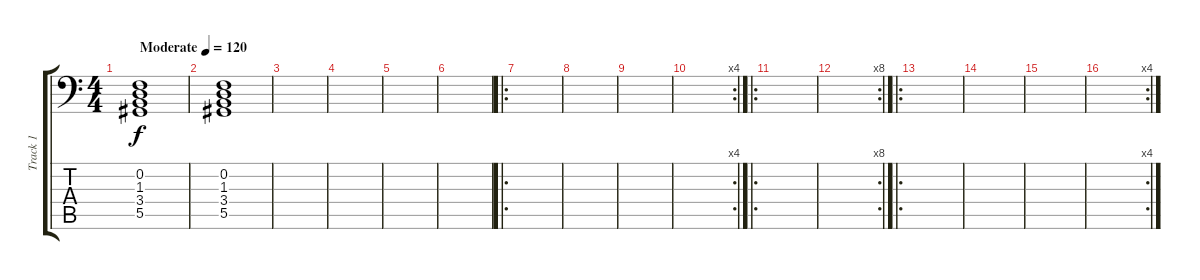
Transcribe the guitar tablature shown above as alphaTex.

\track ("Track 1" "Track 1") {instrument acousticgrandpiano}
\staff {score tabs}
\tuning (Bb3 F3 Db3 Ab2 Eb2 Bb1) {hide}
\ts (4 4)
\tempo (120 "Moderate")
\clef f4
\ks c
(0.2 1.3 3.4 5.5).1{dy f instrument acousticgrandpiano} |
(0.2 1.3 3.4 5.5).1 |
|
|
|
|
\ro
|
|
|
\rc 4
|
\ro
|
\rc 8
|
\ro
|
|
|
\rc 4
